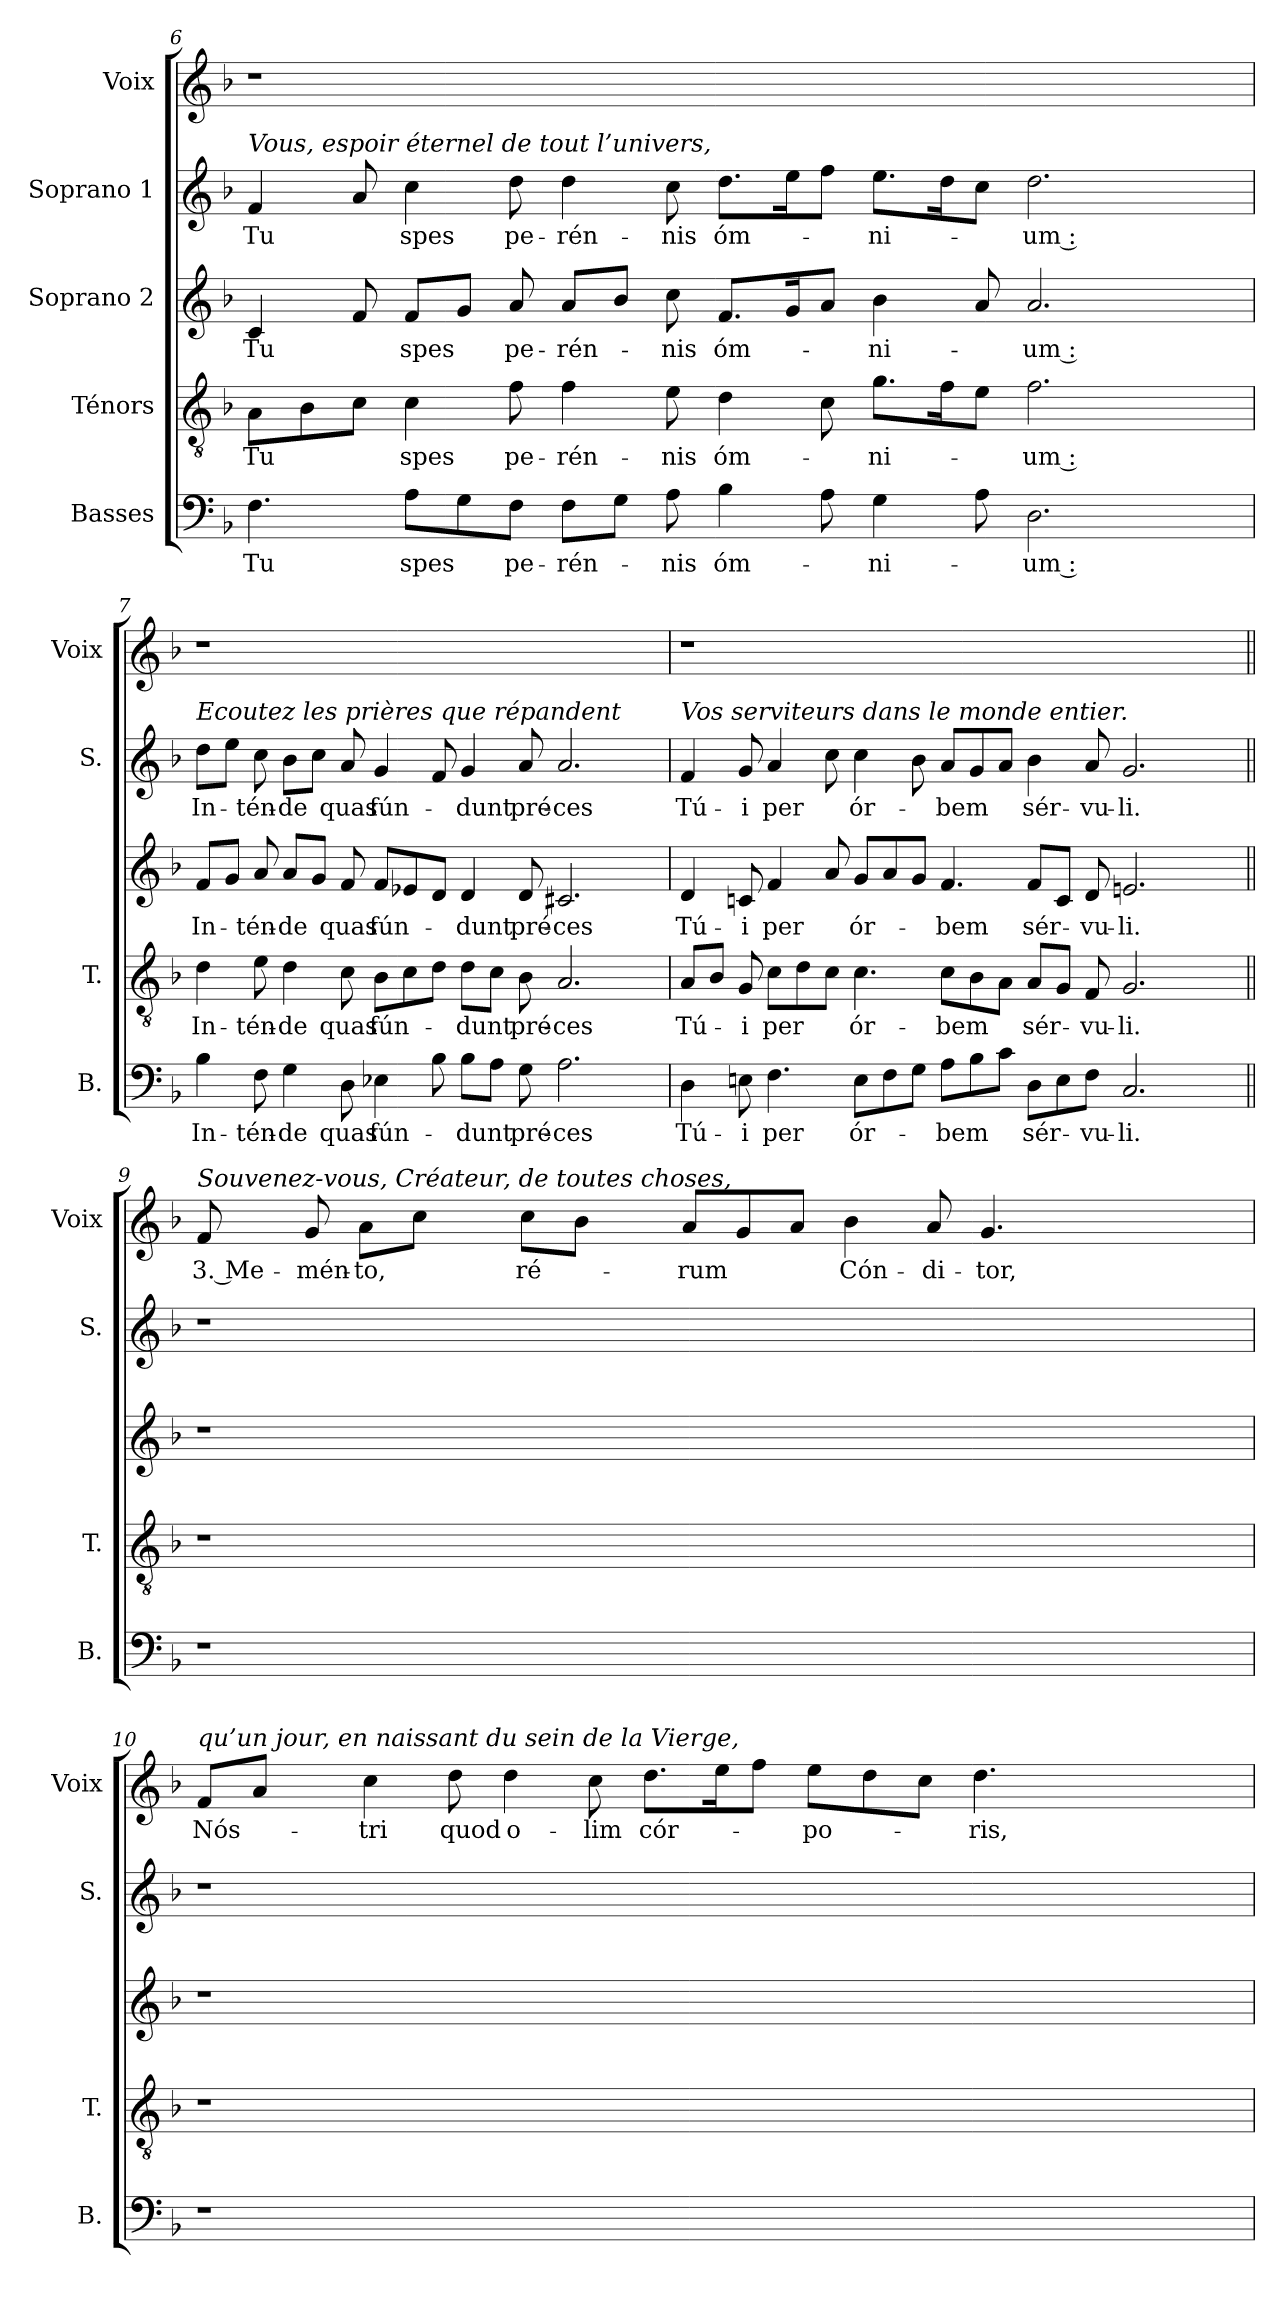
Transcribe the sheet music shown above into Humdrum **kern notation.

**kern	**text	**kern	**text	**kern	**text	**kern	**text	**kern	**text
*part5	*part5	*part4	*part4	*part3	*part3	*part2	*part2	*part1	*part1
*staff5	*staff5	*staff4	*staff4	*staff3	*staff3	*staff2	*staff2	*staff1	*staff1
*I"Basses	*	*I"Ténors	*	*I"Soprano 2	*	*I"Soprano 1	*	*I"Voix	*
*I'B.	*	*I'T.	*	*	*	*I'S.	*	*I'Voix	*
*clefF4	*	*clefGv2	*	*clefG2	*	*clefG2	*	*clefG2	*
*	*	*ITrd7c12	*	*	*	*	*	*	*
*k[b-]	*	*k[b-]	*	*k[b-]	*	*k[b-]	*	*k[b-]	*
*F:	*	*F:	*	*F:	*	*F:	*	*F:	*
=6	=6	=6	=6	=6	=6	=6	=6	=6	=6
!	!	!	!	!	!	!LO:TX:a:i:t=Vous, espoir éternel de tout l’univers,	!	!	!
!	!LO:LY:b	!	!LO:LY:b	!	!LO:LY:b	!	!LO:LY:b	!LO:N:vis=1	!
4.F\	Tu	8AA\L	Tu	4c/	Tu	4f/	Tu	1r	.
.	.	8BB-\	.	.	.	.	.	.	.
.	.	8C\J	.	8f/	.	8a/	.	.	.
!	!LO:LY:b	!	!LO:LY:b	!	!LO:LY:b	!	!LO:LY:b	!	!
8A\L	spes	4C\	spes	8f/L	spes	4cc\	spes	.	.
8G\	.	.	.	8g/J	.	.	.	.	.
!	!LO:LY:b	!	!LO:LY:b	!	!LO:LY:b	!	!LO:LY:b	!	!
8F\J	pe-	8F\	pe-	8a/	pe-	8dd\	pe-	.	.
!	!LO:LY:b	!	!LO:LY:b	!	!LO:LY:b	!	!LO:LY:b	!	!
8F\L	-rén-	4F\	-rén-	8a/L	-rén-	4dd\	-rén-	.	.
8G\J	.	.	.	8b-/J	.	.	.	.	.
!	!LO:LY:b	!	!LO:LY:b	!	!LO:LY:b	!	!LO:LY:b	!	!
8A\	-nis	8E\	-nis	8cc\	-nis	8cc\	-nis	1ryy	.
!	!LO:LY:b	!	!LO:LY:b	!	!LO:LY:b	!	!LO:LY:b	!	!
4B-\	óm-	4D\	óm-	8.f/L	óm-	8.dd\L	óm-	.	.
.	.	.	.	16g/k	.	16ee\k	.	.	.
8A\	.	8C\	.	8a/J	.	8ff\J	.	.	.
!	!LO:LY:b	!	!LO:LY:b	!	!LO:LY:b	!	!LO:LY:b	!	!
4G\	-ni-	8.G\L	-ni-	4b-\	-ni-	8.ee\L	-ni-	.	.
.	.	16F\k	.	.	.	16dd\k	.	.	.
8A\	.	8E\J	.	8a/	.	8cc\J	.	.	.
!	!LO:LY:b	!	!LO:LY:b	!	!LO:LY:b	!	!LO:LY:b	!	!
2.D\	-um :	2.F\	-um :	2.a/	-um :	2.dd\	-um :	.	.
.	.	.	.	.	.	.	.	2ryy	.
.	.	.	.	.	.	.	.	8ryy	.
!!LO:LB:g=z
=7	=7	=7	=7	=7	=7	=7	=7	=7	=7
!	!	!	!	!	!	!LO:TX:a:i:t=Ecoutez les prières que répandent	!	!	!
!	!LO:LY:b	!	!LO:LY:b	!	!LO:LY:b	!	!LO:LY:b	!LO:N:vis=1	!
4B-\	In-	4D\	In-	8f/L	In-	8dd\L	In-	1r	.
.	.	.	.	8g/J	.	8ee\J	.	.	.
!	!LO:LY:b	!	!LO:LY:b	!	!LO:LY:b	!	!LO:LY:b	!	!
8F\	-tén-	8E\	-tén-	8a/	-tén-	8cc\	-tén-	.	.
!	!LO:LY:b	!	!LO:LY:b	!	!LO:LY:b	!	!LO:LY:b	!	!
4G\	-de	4D\	-de	8a/L	-de	8b-\L	-de	.	.
.	.	.	.	8g/J	.	8cc\J	.	.	.
!	!LO:LY:b	!	!LO:LY:b	!	!LO:LY:b	!	!LO:LY:b	!	!
8D\	quas	8C\	quas	8f/	quas	8a/	quas	.	.
!	!LO:LY:b	!	!LO:LY:b	!	!LO:LY:b	!	!LO:LY:b	!	!
4E-X\	fún-	8BB-\L	fún-	8f/L	fún-	4g/	fún-	.	.
.	.	8C\	.	8e-X/	.	.	.	.	.
8B-\	.	8D\J	.	8d/J	.	8f/	.	1ryy	.
!	!LO:LY:b	!	!LO:LY:b	!	!LO:LY:b	!	!LO:LY:b	!	!
8B-\L	-dunt	8D\L	-dunt	4d/	-dunt	4g/	-dunt	.	.
8A\J	.	8C\J	.	.	.	.	.	.	.
!	!LO:LY:b	!	!LO:LY:b	!	!LO:LY:b	!	!LO:LY:b	!	!
8G\	pré-	8BB-\	pré-	8d/	pré-	8a/	pré-	.	.
!	!LO:LY:b	!	!LO:LY:b	!	!LO:LY:b	!	!LO:LY:b	!	!
2.A\	-ces	2.AA/	-ces	2.c#X/	-ces	2.a/	-ces	.	.
.	.	.	.	.	.	.	.	4ryy	.
=8`	=8`	=8`	=8`	=8`	=8`	=8`	=8`	=8`	=8`
!	!	!	!	!	!	!LO:TX:a:i:t=Vos serviteurs dans le monde entier.	!	!	!
!	!LO:LY:b	!	!LO:LY:b	!	!LO:LY:b	!	!LO:LY:b	!LO:N:vis=1	!
4D\	Tú-	8AA/L	Tú-	4d/	Tú-	4f/	Tú-	1r	.
.	.	8BB-/J	.	.	.	.	.	.	.
!	!LO:LY:b	!	!LO:LY:b	!	!LO:LY:b	!	!LO:LY:b	!	!
8En\	-i	8GG/	-i	8cn/	-i	8g/	-i	.	.
!	!LO:LY:b	!	!LO:LY:b	!	!LO:LY:b	!	!LO:LY:b	!	!
4.F\	per	8C\L	per	4f/	per	4a/	per	.	.
.	.	8D\	.	.	.	.	.	.	.
.	.	8C\J	.	8a/	.	8cc\	.	.	.
!	!LO:LY:b	!	!LO:LY:b	!	!LO:LY:b	!	!LO:LY:b	!	!
8E\L	ór-	4.C\	ór-	8g/L	ór-	4cc\	ór-	.	.
8F\	.	.	.	8a/	.	.	.	.	.
8G\J	.	.	.	8g/J	.	8b-\	.	1ryy	.
!	!LO:LY:b	!	!LO:LY:b	!	!LO:LY:b	!	!LO:LY:b	!	!
8A\L	-bem	8C\L	-bem	4.f/	-bem	8a/L	-bem	.	.
8B-\	.	8BB-\	.	.	.	8g/	.	.	.
8c\J	.	8AA\J	.	.	.	8a/J	.	.	.
!	!LO:LY:b	!	!LO:LY:b	!	!LO:LY:b	!	!LO:LY:b	!	!
8D\L	sér-	8AA/L	sér-	8f/L	sér-	4b-\	sér-	.	.
8E\	.	8GG/J	.	8c/J	.	.	.	.	.
!	!LO:LY:b	!	!LO:LY:b	!	!LO:LY:b	!	!LO:LY:b	!	!
8F\J	-vu-	8FF/	-vu-	8d/	-vu-	8a/	-vu-	.	.
!	!LO:LY:b	!	!LO:LY:b	!	!LO:LY:b	!	!LO:LY:b	!	!
2.C/	-li.	2.GG/	-li.	2.en/	-li.	2.g/	-li.	.	.
.	.	.	.	.	.	.	.	2ryy	.
.	.	.	.	.	.	.	.	8ryy	.
!!LO:PB:g=z
=9||	=9||	=9||	=9||	=9||	=9||	=9||	=9||	=9||	=9||
!	!	!	!	!	!	!	!	!LO:TX:a:i:t=Souvenez-vous, Créateur, de toutes choses,	!
!LO:N:vis=1	!	!LO:N:vis=1	!	!LO:N:vis=1	!	!LO:N:vis=1	!	!	!LO:LY:b
1r	.	1r	.	1r	.	1r	.	8f/	3. Me-
.	.	.	.	.	.	.	.	8ryy	.
!	!	!	!	!	!	!	!	!	!LO:LY:b
.	.	.	.	.	.	.	.	8g/	-mén-
!	!	!	!	!	!	!	!	!	!LO:LY:b
.	.	.	.	.	.	.	.	8a\L	-to,
.	.	.	.	.	.	.	.	8cc\J	.
.	.	.	.	.	.	.	.	8ryy	.
!	!	!	!	!	!	!	!	!	!LO:LY:b
.	.	.	.	.	.	.	.	8cc\L	ré-
.	.	.	.	.	.	.	.	8b-\J	.
1ryy	.	1ryy	.	1ryy	.	1ryy	.	8ryy	.
!	!	!	!	!	!	!	!	!	!LO:LY:b
.	.	.	.	.	.	.	.	8a/L	-rum
.	.	.	.	.	.	.	.	8g/	.
.	.	.	.	.	.	.	.	8a/J	.
!	!	!	!	!	!	!	!	!	!LO:LY:b
.	.	.	.	.	.	.	.	4b-\	Cón-
!	!	!	!	!	!	!	!	!	!LO:LY:b
.	.	.	.	.	.	.	.	8a/	-di-
!	!	!	!	!	!	!	!	!	!LO:LY:b
.	.	.	.	.	.	.	.	4.g/	-tor,
2ryy	.	2ryy	.	2ryy	.	2ryy	.	.	.
.	.	.	.	.	.	.	.	4.ryy	.
8ryy	.	8ryy	.	8ryy	.	8ryy	.	.	.
=10`	=10`	=10`	=10`	=10`	=10`	=10`	=10`	=10`	=10`
!	!	!	!	!	!	!	!	!LO:TX:a:i:t=qu’un jour, en naissant du sein de la Vierge,	!
!LO:N:vis=1	!	!LO:N:vis=1	!	!LO:N:vis=1	!	!LO:N:vis=1	!	!	!LO:LY:b
1r	.	1r	.	1r	.	1r	.	8f/L	Nós-
.	.	.	.	.	.	.	.	8a/J	.
.	.	.	.	.	.	.	.	8ryy	.
!	!	!	!	!	!	!	!	!	!LO:LY:b
.	.	.	.	.	.	.	.	4cc\	-tri
!	!	!	!	!	!	!	!	!	!LO:LY:b
.	.	.	.	.	.	.	.	8dd\	quod
!	!	!	!	!	!	!	!	!	!LO:LY:b
.	.	.	.	.	.	.	.	4dd\	o-
!	!	!	!	!	!	!	!	!	!LO:LY:b
1ryy	.	1ryy	.	1ryy	.	1ryy	.	8cc\	-lim
!	!	!	!	!	!	!	!	!	!LO:LY:b
.	.	.	.	.	.	.	.	8.dd\L	cór-
.	.	.	.	.	.	.	.	16ee\k	.
.	.	.	.	.	.	.	.	8ff\J	.
!	!	!	!	!	!	!	!	!	!LO:LY:b
.	.	.	.	.	.	.	.	8ee\L	-po-
.	.	.	.	.	.	.	.	8dd\	.
.	.	.	.	.	.	.	.	8cc\J	.
!	!	!	!	!	!	!	!	!	!LO:LY:b
.	.	.	.	.	.	.	.	4.dd\	-ris,
2ryy	.	2ryy	.	2ryy	.	2ryy	.	.	.
.	.	.	.	.	.	.	.	4.ryy	.
8ryy	.	8ryy	.	8ryy	.	8ryy	.	.	.
=	=	=	=	=	=	=	=	=	=
*-	*-	*-	*-	*-	*-	*-	*-	*-	*-
